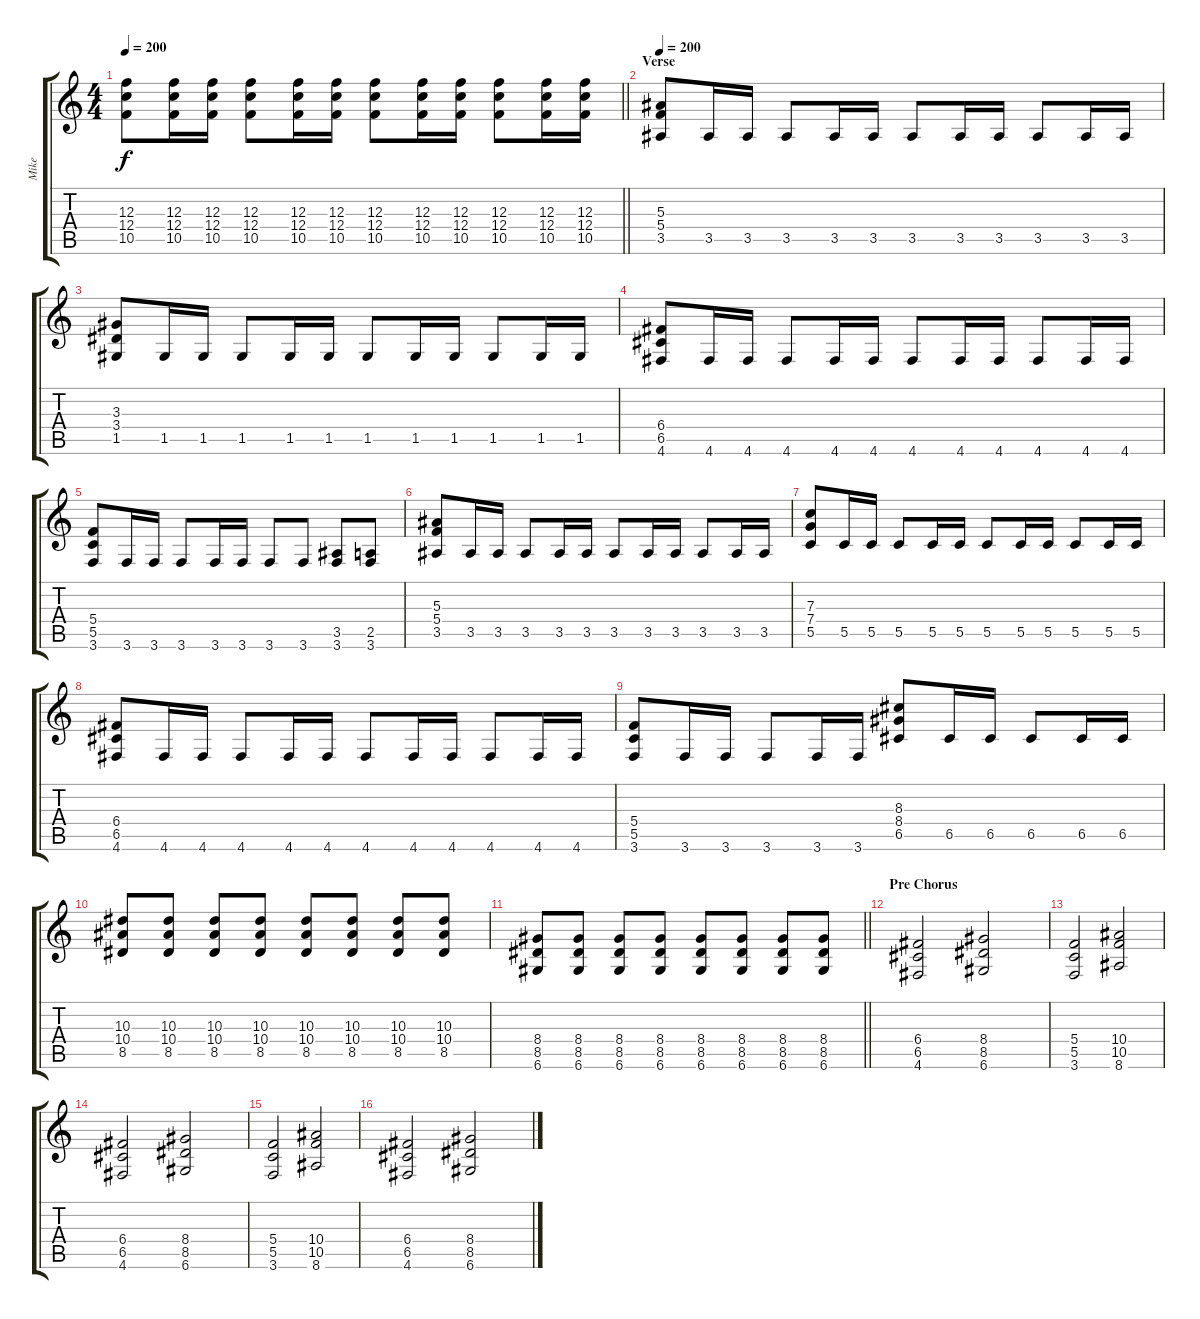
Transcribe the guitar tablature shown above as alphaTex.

\track ("Mike" "Mike") {instrument distortionguitar}
\staff {score tabs}
\tuning (D4 A3 F3 C3 G2 D2) {hide}
\ts (4 4)
\tempo 200
\clef g2
\barLineRight lightlight
\ks c
(12.3 12.4 10.5).8{dy f} (12.3 12.4 10.5).16 (12.3 12.4 10.5).16 (12.3 12.4 10.5).8 (12.3 12.4 10.5).16 (12.3 12.4 10.5).16 (12.3 12.4 10.5).8 (12.3 12.4 10.5).16 (12.3 12.4 10.5).16 (12.3 12.4 10.5).8 (12.3 12.4 10.5).16 (12.3 12.4 10.5).16 |
\section ("" "Verse")
\tempo 200
(5.3 5.4 3.5).8{instrument distortionguitar} 3.5.16 3.5.16 3.5.8 3.5.16 3.5.16 3.5.8 3.5.16 3.5.16 3.5.8 3.5.16 3.5.16 |
(3.3 3.4 1.5).8 1.5.16 1.5.16 1.5.8 1.5.16 1.5.16 1.5.8 1.5.16 1.5.16 1.5.8 1.5.16 1.5.16 |
(6.4 6.5 4.6).8 4.6.16 4.6.16 4.6.8 4.6.16 4.6.16 4.6.8 4.6.16 4.6.16 4.6.8 4.6.16 4.6.16 |
(5.4 5.5 3.6).8 3.6.16 3.6.16 3.6.8 3.6.16 3.6.16 3.6.8 3.6.8 (3.5 3.6).8 (2.5 3.6).8 |
(5.3 5.4 3.5).8{instrument distortionguitar} 3.5.16 3.5.16 3.5.8 3.5.16 3.5.16 3.5.8 3.5.16 3.5.16 3.5.8 3.5.16 3.5.16 |
(7.3 7.4 5.5).8 5.5.16 5.5.16 5.5.8 5.5.16 5.5.16 5.5.8 5.5.16 5.5.16 5.5.8 5.5.16 5.5.16 |
(6.4 6.5 4.6).8 4.6.16 4.6.16 4.6.8 4.6.16 4.6.16 4.6.8 4.6.16 4.6.16 4.6.8 4.6.16 4.6.16 |
(5.4 5.5 3.6).8 3.6.16 3.6.16 3.6.8 3.6.16 3.6.16 (8.3 8.4 6.5).8 6.5.16 6.5.16 6.5.8 6.5.16 6.5.16 |
(10.3 10.4 8.5).8 (10.3 10.4 8.5).8 (10.3 10.4 8.5).8 (10.3 10.4 8.5).8 (10.3 10.4 8.5).8 (10.3 10.4 8.5).8 (10.3 10.4 8.5).8 (10.3 10.4 8.5).8 |
\barLineRight lightlight
(8.4 8.5 6.6).8 (8.4 8.5 6.6).8 (8.4 8.5 6.6).8 (8.4 8.5 6.6).8 (8.4 8.5 6.6).8 (8.4 8.5 6.6).8 (8.4 8.5 6.6).8 (8.4 8.5 6.6).8 |
\section ("" "Pre Chorus")
(6.4 6.5 4.6).2 (8.4 8.5 6.6).2 |
(5.4 5.5 3.6).2 (10.4 10.5 8.6).2 |
(6.4 6.5 4.6).2 (8.4 8.5 6.6).2 |
(5.4 5.5 3.6).2 (10.4 10.5 8.6).2 |
(6.4 6.5 4.6).2 (8.4 8.5 6.6).2
